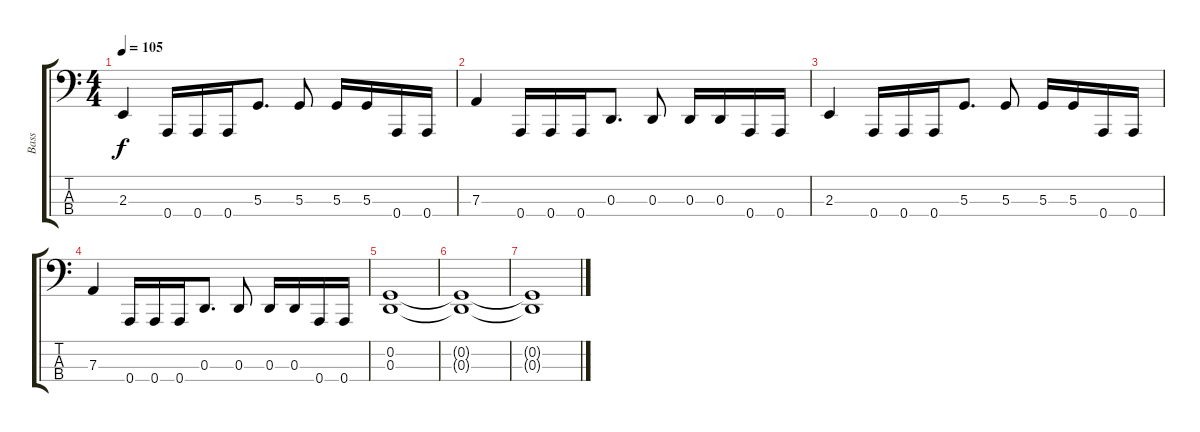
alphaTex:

\track ("Bass" "Bass") {instrument electricbassfinger}
\staff {score tabs}
\tuning (C2 G1 D1 A0) {hide}
\ts (4 4)
\tempo 105
\clef f4
\ks c
2.3.4{dy f} 0.4.16 0.4.16 0.4.16 5.3.8{d} 5.3.8 5.3.16 5.3.16 0.4.16 0.4.16 |
7.3.4 0.4.16 0.4.16 0.4.16 0.3.8{d} 0.3.8 0.3.16 0.3.16 0.4.16 0.4.16 |
2.3.4 0.4.16 0.4.16 0.4.16 5.3.8{d} 5.3.8 5.3.16 5.3.16 0.4.16 0.4.16 |
7.3.4 0.4.16 0.4.16 0.4.16 0.3.8{d} 0.3.8 0.3.16 0.3.16 0.4.16 0.4.16 |
(0.2 0.3).1{volume 0} |
(0.2{t} 0.3{t}).1 |
(0.2{t} 0.3{t}).1
